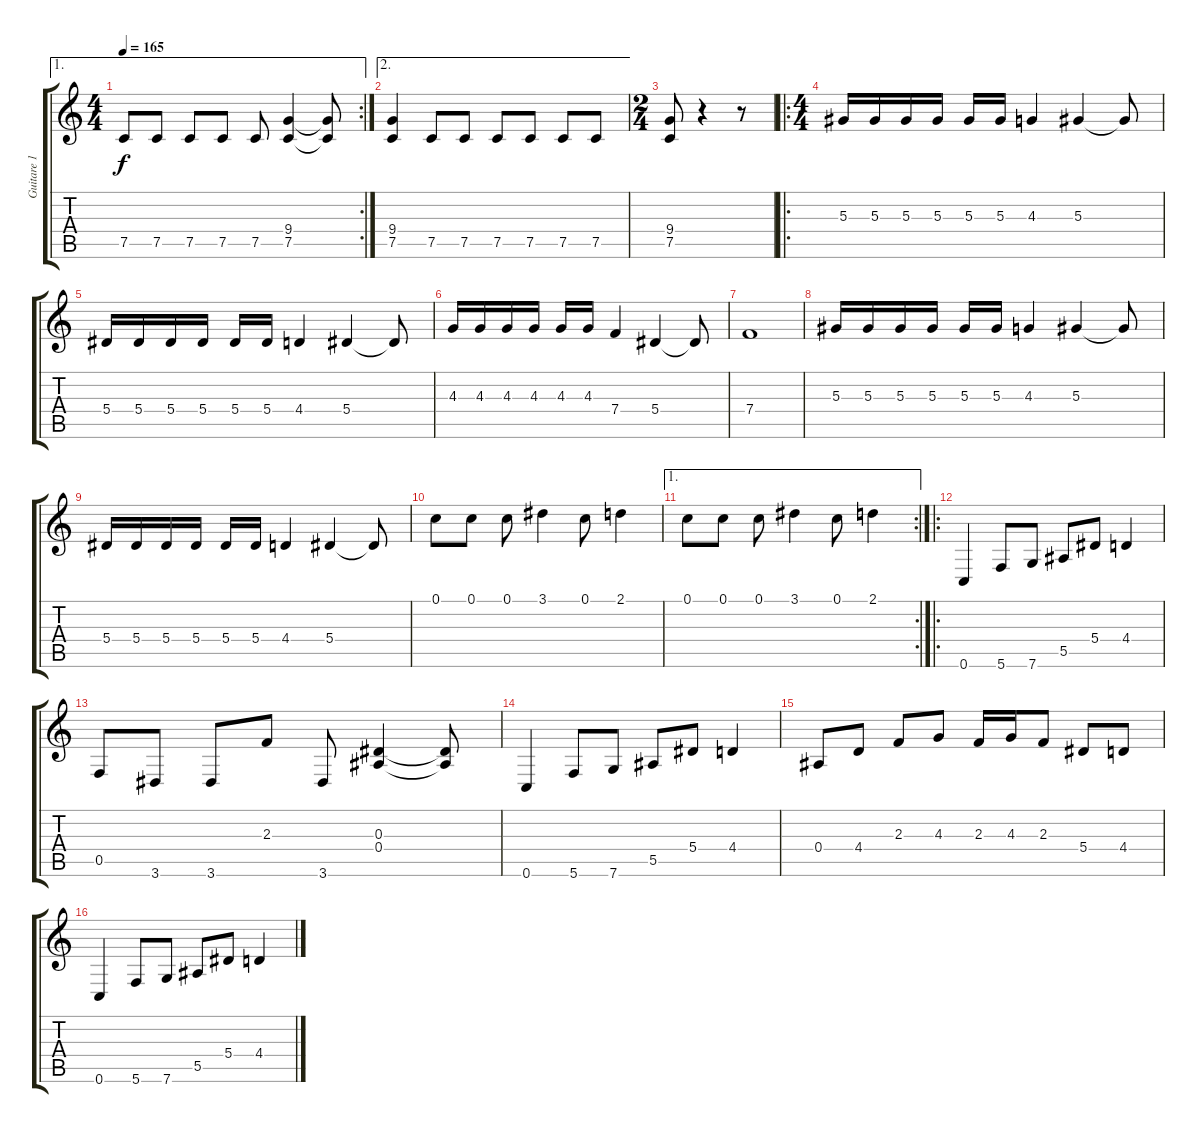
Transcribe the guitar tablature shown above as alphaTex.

\track ("Guitare 1" "Guitare 1") {instrument distortionguitar}
\staff {score tabs}
\tuning (C4 G3 Eb3 Bb2 F2 C2) {hide}
\ae 1
\rc 2
\ts (4 4)
\tempo 165
\clef g2
\ks c
7.5.8{dy f} 7.5.8 7.5.8 7.5.8 7.5.8 (9.4 7.5).4 (9.4{t} 7.5{t}).8 |
\ae 2
(9.4 7.5).4 7.5.8 7.5.8 7.5.8 7.5.8 7.5.8 7.5.8 |
\ts (2 4)
(9.4 7.5).8 r.4 r.8 |
\ro
\ts (4 4)
5.3.16 5.3.16 5.3.16 5.3.16 5.3.16 5.3.16 4.3.4 5.3.4 5.3{t}.8 |
5.4.16 5.4.16 5.4.16 5.4.16 5.4.16 5.4.16 4.4.4 5.4.4 5.4{t}.8 |
4.3.16 4.3.16 4.3.16 4.3.16 4.3.16 4.3.16 7.4.4 5.4.4 5.4{t}.8 |
7.4.1 |
5.3.16 5.3.16 5.3.16 5.3.16 5.3.16 5.3.16 4.3.4 5.3.4 5.3{t}.8 |
5.4.16 5.4.16 5.4.16 5.4.16 5.4.16 5.4.16 4.4.4 5.4.4 5.4{t}.8 |
0.1.8 0.1.8 0.1.8 3.1.4 0.1.8 2.1.4 |
\ae 1
\rc 2
0.1.8 0.1.8 0.1.8 3.1.4 0.1.8 2.1.4 |
\ro
0.6.4 5.6.8 7.6.8 5.5.8 5.4.8 4.4.4 |
0.5.8 3.6.8 3.6.8 2.3.8 3.6.8 (0.3 0.4).4 (0.3{t} 0.4{t}).8 |
0.6.4 5.6.8 7.6.8 5.5.8 5.4.8 4.4.4 |
0.4.8 4.4.8 2.3.8 4.3.8 2.3.16 4.3.16 2.3.8 5.4.8 4.4.8 |
0.6.4 5.6.8 7.6.8 5.5.8 5.4.8 4.4.4
